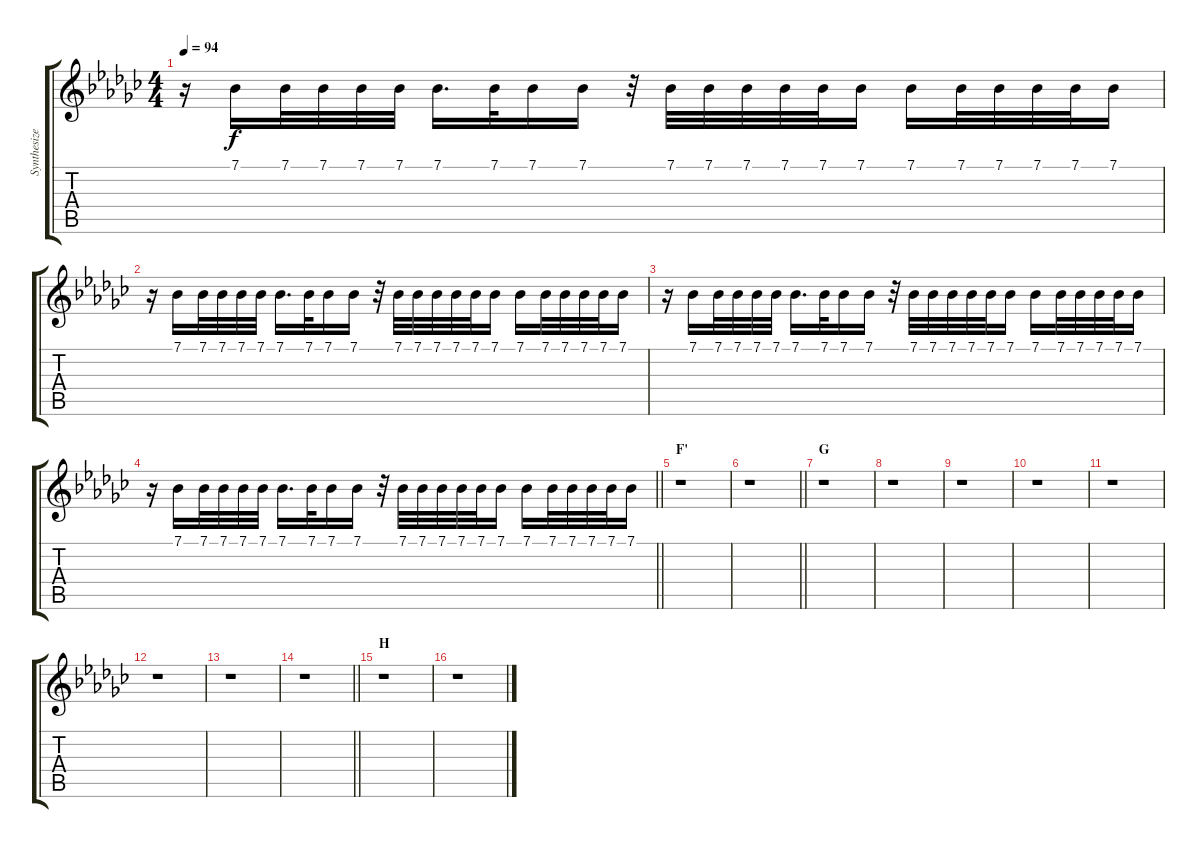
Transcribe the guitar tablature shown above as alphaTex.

\track ("Synthesizer" "Synthesize") {instrument pad7halo}
\staff {score tabs}
\tuning (Eb4 Bb3 Gb3 Db3 Ab2 Db2) {hide}
\ts (4 4)
\tempo 94
\clef g2
\ks gb
r.16{dy f} 7.1.16 7.1.32 7.1.32 7.1.32 7.1.32 7.1.16{d} 7.1.32 7.1.16 7.1.16 r.32 7.1.32 7.1.32 7.1.32 7.1.32 7.1.32 7.1.16 7.1.16 7.1.32 7.1.32 7.1.32 7.1.32 7.1.16 |
r.16 7.1.16 7.1.32 7.1.32 7.1.32 7.1.32 7.1.16{d} 7.1.32 7.1.16 7.1.16 r.32 7.1.32 7.1.32 7.1.32 7.1.32 7.1.32 7.1.16 7.1.16 7.1.32 7.1.32 7.1.32 7.1.32 7.1.16 |
r.16 7.1.16 7.1.32 7.1.32 7.1.32 7.1.32 7.1.16{d} 7.1.32 7.1.16 7.1.16 r.32 7.1.32 7.1.32 7.1.32 7.1.32 7.1.32 7.1.16 7.1.16 7.1.32 7.1.32 7.1.32 7.1.32 7.1.16 |
\barLineRight lightlight
r.16 7.1.16 7.1.32 7.1.32 7.1.32 7.1.32 7.1.16{d} 7.1.32 7.1.16 7.1.16 r.32 7.1.32 7.1.32 7.1.32 7.1.32 7.1.32 7.1.16 7.1.16 7.1.32 7.1.32 7.1.32 7.1.32 7.1.16 |
\section ("" "F'")
r.1 |
\barLineRight lightlight
r.1 |
\section ("" "G")
r.1 |
r.1 |
r.1 |
r.1 |
r.1 |
r.1 |
r.1 |
\barLineRight lightlight
r.1 |
\section ("" "H")
r.1 |
r.1
